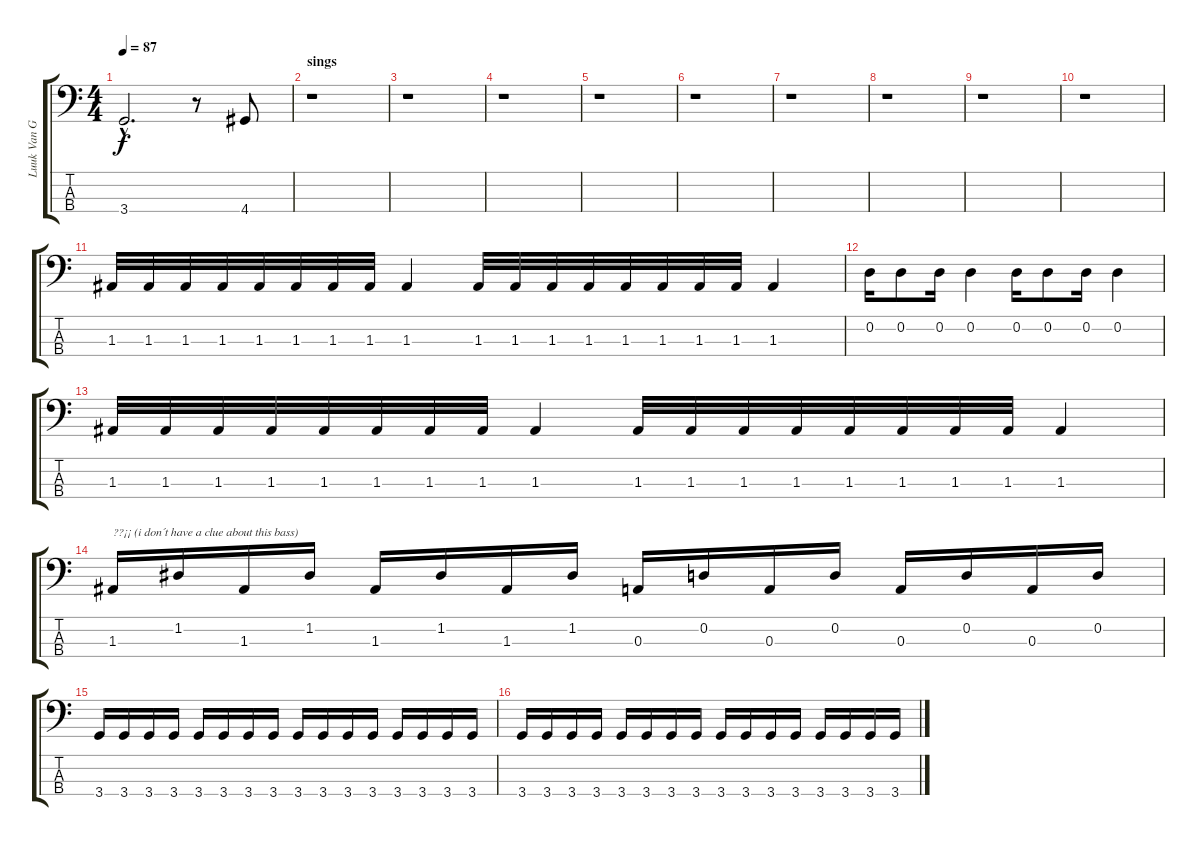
\track ("Luuk Van Gerven" "Luuk Van G") {instrument electricbasspick}
\staff {score tabs}
\tuning (G2 D2 A1 E1) {hide}
\ts (4 4)
\tempo 87
\clef f4
\ks c
3.4{hac}.2{d dy f} r.8 4.4.8 |
\section ("" "sings")
r.1 |
r.1 |
r.1 |
r.1 |
r.1 |
r.1 |
r.1 |
r.1 |
r.1 |
1.3.32 1.3.32 1.3.32 1.3.32 1.3.32 1.3.32 1.3.32 1.3.32 1.3.4 1.3.32 1.3.32 1.3.32 1.3.32 1.3.32 1.3.32 1.3.32 1.3.32 1.3.4 |
0.2.16 0.2.8 0.2.16 0.2.4 0.2.16 0.2.8 0.2.16 0.2.4 |
1.3.32 1.3.32 1.3.32 1.3.32 1.3.32 1.3.32 1.3.32 1.3.32 1.3.4 1.3.32 1.3.32 1.3.32 1.3.32 1.3.32 1.3.32 1.3.32 1.3.32 1.3.4 |
1.3.16{txt "??¡¡ (i don´t have a clue about this bass)"} 1.2.16 1.3.16 1.2.16 1.3.16 1.2.16 1.3.16 1.2.16 0.3.16 0.2.16 0.3.16 0.2.16 0.3.16 0.2.16 0.3.16 0.2.16 |
3.4.16 3.4.16 3.4.16 3.4.16 3.4.16 3.4.16 3.4.16 3.4.16 3.4.16 3.4.16 3.4.16 3.4.16 3.4.16 3.4.16 3.4.16 3.4.16 |
3.4.16 3.4.16 3.4.16 3.4.16 3.4.16 3.4.16 3.4.16 3.4.16 3.4.16 3.4.16 3.4.16 3.4.16 3.4.16 3.4.16 3.4.16 3.4.16
